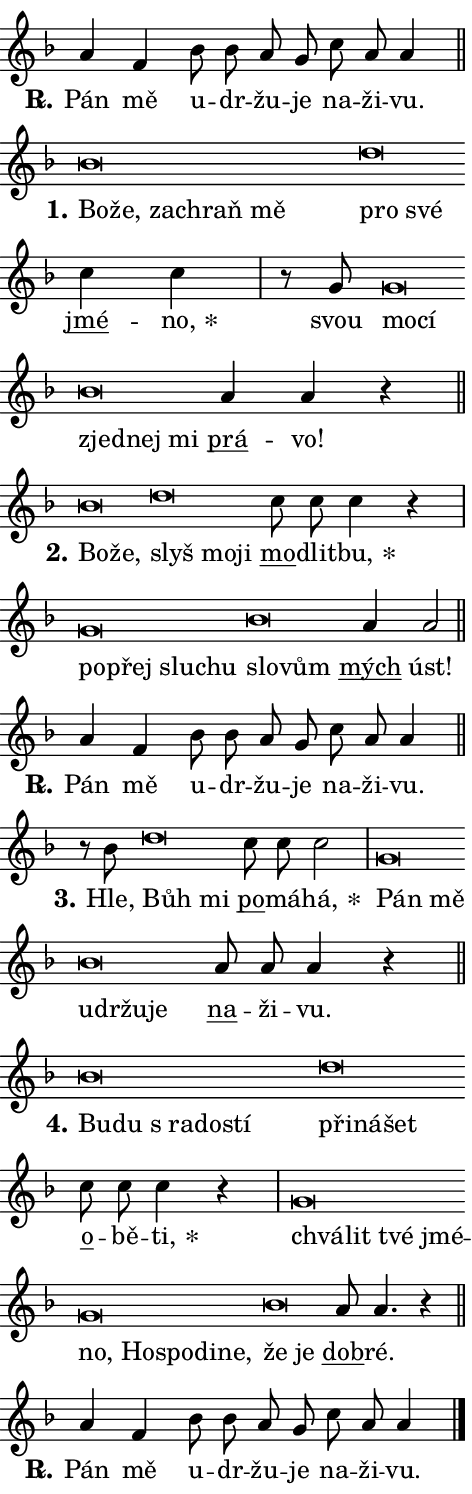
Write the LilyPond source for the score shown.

\version "2.24.0"
\header { tagline = "" }
\paper {
  indent = 0\cm
  top-margin = 0\cm
  right-margin = 0.13\cm % to fit lyric hyphens
  bottom-margin = 0\cm
  left-margin = 0\cm
  paper-width = 8\cm
  page-breaking = #ly:one-page-breaking
  system-system-spacing.basic-distance = #11
  score-system-spacing.basic-distance = #11
  ragged-last = ##f
}


%% Author: Thomas Morley
%% https://lists.gnu.org/archive/html/lilypond-user/2020-05/msg00002.html
#(define (line-position grob)
"Returns position of @var[grob} in current system:
   @code{'start}, if at first time-step
   @code{'end}, if at last time-step
   @code{'middle} otherwise
"
  (let* ((col (ly:item-get-column grob))
         (ln (ly:grob-object col 'left-neighbor))
         (rn (ly:grob-object col 'right-neighbor))
         (col-to-check-left (if (ly:grob? ln) ln col))
         (col-to-check-right (if (ly:grob? rn) rn col))
         (break-dir-left
           (and
             (ly:grob-property col-to-check-left 'non-musical #f)
             (ly:item-break-dir col-to-check-left)))
         (break-dir-right
           (and
             (ly:grob-property col-to-check-right 'non-musical #f)
             (ly:item-break-dir col-to-check-right))))
        (cond ((eqv? 1 break-dir-left) 'start)
              ((eqv? -1 break-dir-right) 'end)
              (else 'middle))))

#(define (tranparent-at-line-position vctor)
  (lambda (grob)
  "Relying on @code{line-position} select the relevant enry from @var{vctor}.
Used to determine transparency,"
    (case (line-position grob)
      ((end) (not (vector-ref vctor 0)))
      ((middle) (not (vector-ref vctor 1)))
      ((start) (not (vector-ref vctor 2))))))

noteHeadBreakVisibility =
#(define-music-function (break-visibility)(vector?)
"Makes @code{NoteHead}s transparent relying on @var{break-visibility}"
#{
  \override NoteHead.transparent =
    #(tranparent-at-line-position break-visibility)
#})

#(define delete-ledgers-for-transparent-note-heads
  (lambda (grob)
    "Reads whether a @code{NoteHead} is transparent.
If so this @code{NoteHead} is removed from @code{'note-heads} from
@var{grob}, which is supposed to be @code{LedgerLineSpanner}.
As a result ledgers are not printed for this @code{NoteHead}"
    (let* ((nhds-array (ly:grob-object grob 'note-heads))
           (nhds-list
             (if (ly:grob-array? nhds-array)
                 (ly:grob-array->list nhds-array)
                 '()))
           ;; Relies on the transparent-property being done before
           ;; Staff.LedgerLineSpanner.after-line-breaking is executed.
           ;; This is fragile ...
           (to-keep
             (remove
               (lambda (nhd)
                 (ly:grob-property nhd 'transparent #f))
               nhds-list)))
      ;; TODO find a better method to iterate over grob-arrays, similiar
      ;; to filter/remove etc for lists
      ;; For now rebuilt from scratch
      (set! (ly:grob-object grob 'note-heads)  '())
      (for-each
        (lambda (nhd)
          (ly:pointer-group-interface::add-grob grob 'note-heads nhd))
        to-keep))))

squashNotes = {
  \override NoteHead.X-extent = #'(-0.2 . 0.2)
  \override NoteHead.Y-extent = #'(-0.75 . 0)
  \override NoteHead.stencil =
    #(lambda (grob)
       (let ((pos (ly:grob-property grob 'staff-position)))
         (begin
           (if (< pos -7) (display "ERROR: Lower brevis then expected\n") (display ""))
           (if (<= pos -6) ly:text-interface::print ly:note-head::print))))
}
unSquashNotes = {
  \revert NoteHead.X-extent
  \revert NoteHead.Y-extent
  \revert NoteHead.stencil
}

hideNotes = \noteHeadBreakVisibility #begin-of-line-visible
unHideNotes = \noteHeadBreakVisibility #all-visible

% work-around for resetting accidentals
% https://lilypond.org/doc/v2.23/Documentation/notation/displaying-rhythms#unmetered-music
cadenzaMeasure = {
  \cadenzaOff
  \partial 1024 s1024
  \cadenzaOn
}

#(define-markup-command (accent layout props text) (markup?)
  "Underline accented syllable"
  (interpret-markup layout props
    #{\markup \override #'(offset . 4.3) \underline { #text }#}))

responsum = \markup \concat {
  "R" \hspace #-1.05 \path #0.1 #'((moveto 0 0.07) (lineto 0.9 0.8)) \hspace #0.05 "."
}

spaceSize = #0.6828661417322834 % exact space size for TeX Gyre Schola

\layout {
  \context {
    \Staff
    \remove "Time_signature_engraver"
    \override LedgerLineSpanner.after-line-breaking = #delete-ledgers-for-transparent-note-heads
  }
  \context {
    \Lyrics {
      \override LyricSpace.minimum-distance = \spaceSize
      \override LyricText.font-name = #"TeX Gyre Schola"
      \override LyricText.font-size = 1
      \override StanzaNumber.font-name = #"TeX Gyre Schola Bold"
      \override StanzaNumber.font-size = 1
    }
  }
  \context {
    \Score 
    \override NoteHead.text =
      #(lambda (grob) 
        (let ((pos (ly:grob-property grob 'staff-position)))
          #{\markup {
            \combine
              \halign #-0.55 \raise #(if (= pos -6) 0 0.5) \override #'(thickness . 2) \draw-line #'(3.2 . 0)
              \musicglyph "noteheads.sM1"
          }#}))
  }
}

% magnetic-lyrics.ily
%
%   written by
%     Jean Abou Samra <jean@abou-samra.fr>
%     Werner Lemberg <wl@gnu.org>
%
%   adapted by
%     Jiri Hon <jiri.hon@gmail.com>
%
% Version 2022-Apr-15

% https://www.mail-archive.com/lilypond-user@gnu.org/msg149350.html

#(define (Left_hyphen_pointer_engraver context)
   "Collect syllable-hyphen-syllable occurrences in lyrics and store
them in properties.  This engraver only looks to the left.  For
example, if the lyrics input is @code{foo -- bar}, it does the
following.

@itemize @bullet
@item
Set the @code{text} property of the @code{LyricHyphen} grob between
@q{foo} and @q{bar} to @code{foo}.

@item
Set the @code{left-hyphen} property of the @code{LyricText} grob with
text @q{foo} to the @code{LyricHyphen} grob between @q{foo} and
@q{bar}.
@end itemize

Use this auxiliary engraver in combination with the
@code{lyric-@/text::@/apply-@/magnetic-@/offset!} hook."
   (let ((hyphen #f)
         (text #f))
     (make-engraver
      (acknowledgers
       ((lyric-syllable-interface engraver grob source-engraver)
        (set! text grob)))
      (end-acknowledgers
       ((lyric-hyphen-interface engraver grob source-engraver)
        ;(when (not (grob::has-interface grob 'lyric-space-interface))
          (set! hyphen grob)));)
      ((stop-translation-timestep engraver)
       (when (and text hyphen)
         (ly:grob-set-object! text 'left-hyphen hyphen))
       (set! text #f)
       (set! hyphen #f)))))

#(define (lyric-text::apply-magnetic-offset! grob)
   "If the space between two syllables is less than the value in
property @code{LyricText@/.details@/.squash-threshold}, move the right
syllable to the left so that it gets concatenated with the left
syllable.

Use this function as a hook for
@code{LyricText@/.after-@/line-@/breaking} if the
@code{Left_@/hyphen_@/pointer_@/engraver} is active."
   (let ((hyphen (ly:grob-object grob 'left-hyphen #f)))
     (when hyphen
       (let ((left-text (ly:spanner-bound hyphen LEFT)))
         (when (grob::has-interface left-text 'lyric-syllable-interface)
           (let* ((common (ly:grob-common-refpoint grob left-text X))
                  (this-x-ext (ly:grob-extent grob common X))
                  (left-x-ext
                   (begin
                     ;; Trigger magnetism for left-text.
                     (ly:grob-property left-text 'after-line-breaking)
                     (ly:grob-extent left-text common X)))
                  ;; `delta` is the gap width between two syllables.
                  (delta (- (interval-start this-x-ext)
                            (interval-end left-x-ext)))
                  (details (ly:grob-property grob 'details))
                  (threshold (assoc-get 'squash-threshold details 0.2)))
             (when (< delta threshold)
               (let* (;; We have to manipulate the input text so that
                      ;; ligatures crossing syllable boundaries are not
                      ;; disabled.  For languages based on the Latin
                      ;; script this is essentially a beautification.
                      ;; However, for non-Western scripts it can be a
                      ;; necessity.
                      (lt (ly:grob-property left-text 'text))
                      (rt (ly:grob-property grob 'text))
                      (is-space (grob::has-interface hyphen 'lyric-space-interface))
                      (space (if is-space " " ""))
                      (extra-delta (if is-space spaceSize 0))
                      ;; Append new syllable.
                      (ltrt-space (if (and (string? lt) (string? rt))
                                (string-append lt space rt)
                                (make-concat-markup (list lt space rt))))
                      ;; Right-align `ltrt` to the right side.
                      (ltrt-space-markup (grob-interpret-markup
                               grob
                               (make-translate-markup
                                (cons (interval-length this-x-ext) 0)
                                (make-right-align-markup ltrt-space)))))
                 (begin
                   ;; Don't print `left-text`.
                   (ly:grob-set-property! left-text 'stencil #f)
                   ;; Set text and stencil (which holds all collected
                   ;; syllables so far) and shift it to the left.
                   (ly:grob-set-property! grob 'text ltrt-space)
                   (ly:grob-set-property! grob 'stencil ltrt-space-markup)
                   (ly:grob-translate-axis! grob (- (- delta extra-delta)) X))))))))))


#(define (lyric-hyphen::displace-bounds-first grob)
   ;; Make very sure this callback isn't triggered too early.
   (let ((left (ly:spanner-bound grob LEFT))
         (right (ly:spanner-bound grob RIGHT)))
     (ly:grob-property left 'after-line-breaking)
     (ly:grob-property right 'after-line-breaking)
     (ly:lyric-hyphen::print grob)))

squashThreshold = #0.4

\layout {
  \context {
    \Lyrics
    \consists #Left_hyphen_pointer_engraver
    \override LyricText.after-line-breaking =
      #lyric-text::apply-magnetic-offset!
    \override LyricHyphen.stencil = #lyric-hyphen::displace-bounds-first
    \override LyricText.details.squash-threshold = \squashThreshold
    \override LyricHyphen.minimum-distance = 0
    \override LyricHyphen.minimum-length = \squashThreshold
  }
}

squashText = \override LyricText.details.squash-threshold = 9999
unSquashText = \override LyricText.details.squash-threshold = \squashThreshold

leftText = \override LyricText.self-alignment-X = #LEFT
unLeftText = \revert LyricText.self-alignment-X

starOffset = #(lambda (grob) 
                (let ((x_offset (ly:self-alignment-interface::aligned-on-x-parent grob)))
                  (if (= x_offset 0) 0 (+ x_offset 1.2))))

star = #(define-music-function (syllable)(string?)
"Append star separator at the end of a syllable"
#{
  \once \override LyricText.X-offset = #starOffset
  \lyricmode { \markup {
    #syllable
    \override #'((font-name . "TeX Gyre Schola Bold")) \hspace #0.2 \lower #0.65 \larger "*"
  } }
#})

starAccent = #(define-music-function (syllable)(string?)
"Append star separator at the end of a syllable and make accent"
#{
  \once \override LyricText.X-offset = #starOffset
  \lyricmode { \markup {
    \accent #syllable
    \override #'((font-name . "TeX Gyre Schola Bold")) \hspace #0.2 \lower #0.65 \larger "*"
  } }
#})

breath = #(define-music-function (syllable)(string?)
"Append breathing indicator at the end of a syllable"
#{
  \lyricmode { \markup { #syllable "+" } }
#})

optionalBreath = #(define-music-function (syllable)(string?)
"Append optional breathing indicator at the end of a syllable"
#{
  \lyricmode { \markup { #syllable "(+)" } }
#})


\score {
    <<
        \new Voice = "melody" { \cadenzaOn \key f \major \relative { a'4 f bes8 bes a g c a a4 \cadenzaMeasure \bar "||" \break } }
        \new Lyrics \lyricsto "melody" { \lyricmode { \set stanza = \responsum
Pán mě u -- dr -- žu -- je na -- ži -- vu. } }
    >>
    \layout {}
}

\score {
    <<
        \new Voice = "melody" { \cadenzaOn \key f \major \relative { \squashNotes bes'\breve*1/16 \hideNotes \breve*1/16 \bar "" \breve*1/16 \bar "" \breve*1/16 \breve*1/16 \bar "" \unHideNotes \unSquashNotes \squashNotes d\breve*1/16 \hideNotes \breve*1/16 \bar "" \unHideNotes \unSquashNotes \bar "" c4 c \cadenzaMeasure \bar "|" r8 g8 \squashNotes g\breve*1/16 \hideNotes \breve*1/16 \bar "" \unHideNotes \unSquashNotes \squashNotes bes\breve*1/16 \hideNotes \breve*1/16 \breve*1/16 \bar "" \unHideNotes \unSquashNotes \bar "" a4 a r \cadenzaMeasure \bar "||" \break } }
        \new Lyrics \lyricsto "melody" { \lyricmode { \set stanza = "1."
\leftText Bo -- \squashText že, za -- chraň mě \unSquashText pro \squashText své \unLeftText \unSquashText \markup \accent jmé -- \star no, svou \leftText mo -- \squashText cí \unSquashText zjed -- \squashText nej mi \unLeftText \unSquashText \markup \accent prá -- vo! } }
    >>
    \layout {}
}

\score {
    <<
        \new Voice = "melody" { \cadenzaOn \key f \major \relative { \squashNotes bes'\breve*1/16 \hideNotes \breve*1/16 \bar "" \unHideNotes \unSquashNotes \squashNotes d\breve*1/16 \hideNotes \breve*1/16 \breve*1/16 \bar "" \unHideNotes \unSquashNotes \bar "" c8 c c4 r \cadenzaMeasure \bar "|" \squashNotes g\breve*1/16 \hideNotes \breve*1/16 \bar "" \breve*1/16 \breve*1/16 \bar "" \unHideNotes \unSquashNotes \squashNotes bes\breve*1/16 \hideNotes \breve*1/16 \bar "" \unHideNotes \unSquashNotes \bar "" a4 a2 \cadenzaMeasure \bar "||" \break } }
        \new Lyrics \lyricsto "melody" { \lyricmode { \set stanza = "2."
\leftText Bo -- \squashText že, \unSquashText slyš \squashText mo -- ji \unLeftText \unSquashText \markup \accent mo -- dlit -- \star bu, \leftText po -- \squashText přej slu -- chu \unSquashText slo -- \squashText vům \unLeftText \unSquashText \markup \accent mých úst! } }
    >>
    \layout {}
}

\score {
    <<
        \new Voice = "melody" { \cadenzaOn \key f \major \relative { a'4 f bes8 bes a g c a a4 \cadenzaMeasure \bar "||" \break } }
        \new Lyrics \lyricsto "melody" { \lyricmode { \set stanza = \responsum
Pán mě u -- dr -- žu -- je na -- ži -- vu. } }
    >>
    \layout {}
}

\score {
    <<
        \new Voice = "melody" { \cadenzaOn \key f \major \relative { r8 bes'8 \squashNotes d\breve*1/16 \hideNotes \breve*1/16 \bar "" \unHideNotes \unSquashNotes \bar "" c8 c c2 \cadenzaMeasure \bar "|" \squashNotes g\breve*1/16 \hideNotes \breve*1/16 \bar "" \unHideNotes \unSquashNotes \squashNotes bes\breve*1/16 \hideNotes \breve*1/16 \bar "" \breve*1/16 \breve*1/16 \bar "" \unHideNotes \unSquashNotes \bar "" a8 a a4 r \cadenzaMeasure \bar "||" \break } }
        \new Lyrics \lyricsto "melody" { \lyricmode { \set stanza = "3."
Hle, \leftText Bůh \squashText mi \unLeftText \unSquashText \markup \accent po -- má -- \star há, \leftText Pán \squashText mě \unSquashText u -- \squashText dr -- žu -- je \unLeftText \unSquashText \markup \accent na -- ži -- vu. } }
    >>
    \layout {}
}

\score {
    <<
        \new Voice = "melody" { \cadenzaOn \key f \major \relative { \squashNotes bes'\breve*1/16 \hideNotes \breve*1/16 \bar "" \breve*1/16 \bar "" \breve*1/16 \breve*1/16 \bar "" \unHideNotes \unSquashNotes \squashNotes d\breve*1/16 \hideNotes \breve*1/16 \breve*1/16 \bar "" \unHideNotes \unSquashNotes \bar "" c8 c c4 r \cadenzaMeasure \bar "|" \squashNotes g\breve*1/16 \hideNotes \breve*1/16 \bar "" \breve*1/16 \bar "" \breve*1/16 \bar "" \breve*1/16 \bar "" \breve*1/16 \bar "" \breve*1/16 \bar "" \breve*1/16 \breve*1/16 \bar "" \unHideNotes \unSquashNotes \squashNotes bes\breve*1/16 \hideNotes \breve*1/16 \bar "" \unHideNotes \unSquashNotes \bar "" a8 a4. r4 \cadenzaMeasure \bar "||" \break } }
        \new Lyrics \lyricsto "melody" { \lyricmode { \set stanza = "4."
\leftText Bu -- \squashText du "s ra" -- do -- stí \unSquashText při -- \squashText ná -- šet \unLeftText \unSquashText \markup \accent o -- bě -- \star ti, \leftText chvá -- \squashText lit tvé jmé -- no, Ho -- spo -- di -- ne, \unSquashText že \squashText je \unLeftText \unSquashText \markup \accent dob -- ré. } }
    >>
    \layout {}
}

\score {
    <<
        \new Voice = "melody" { \cadenzaOn \key f \major \relative { a'4 f bes8 bes a g c a a4 \cadenzaMeasure \bar "||" \break } \bar "|." }
        \new Lyrics \lyricsto "melody" { \lyricmode { \set stanza = \responsum
Pán mě u -- dr -- žu -- je na -- ži -- vu. } }
    >>
    \layout {}
}
